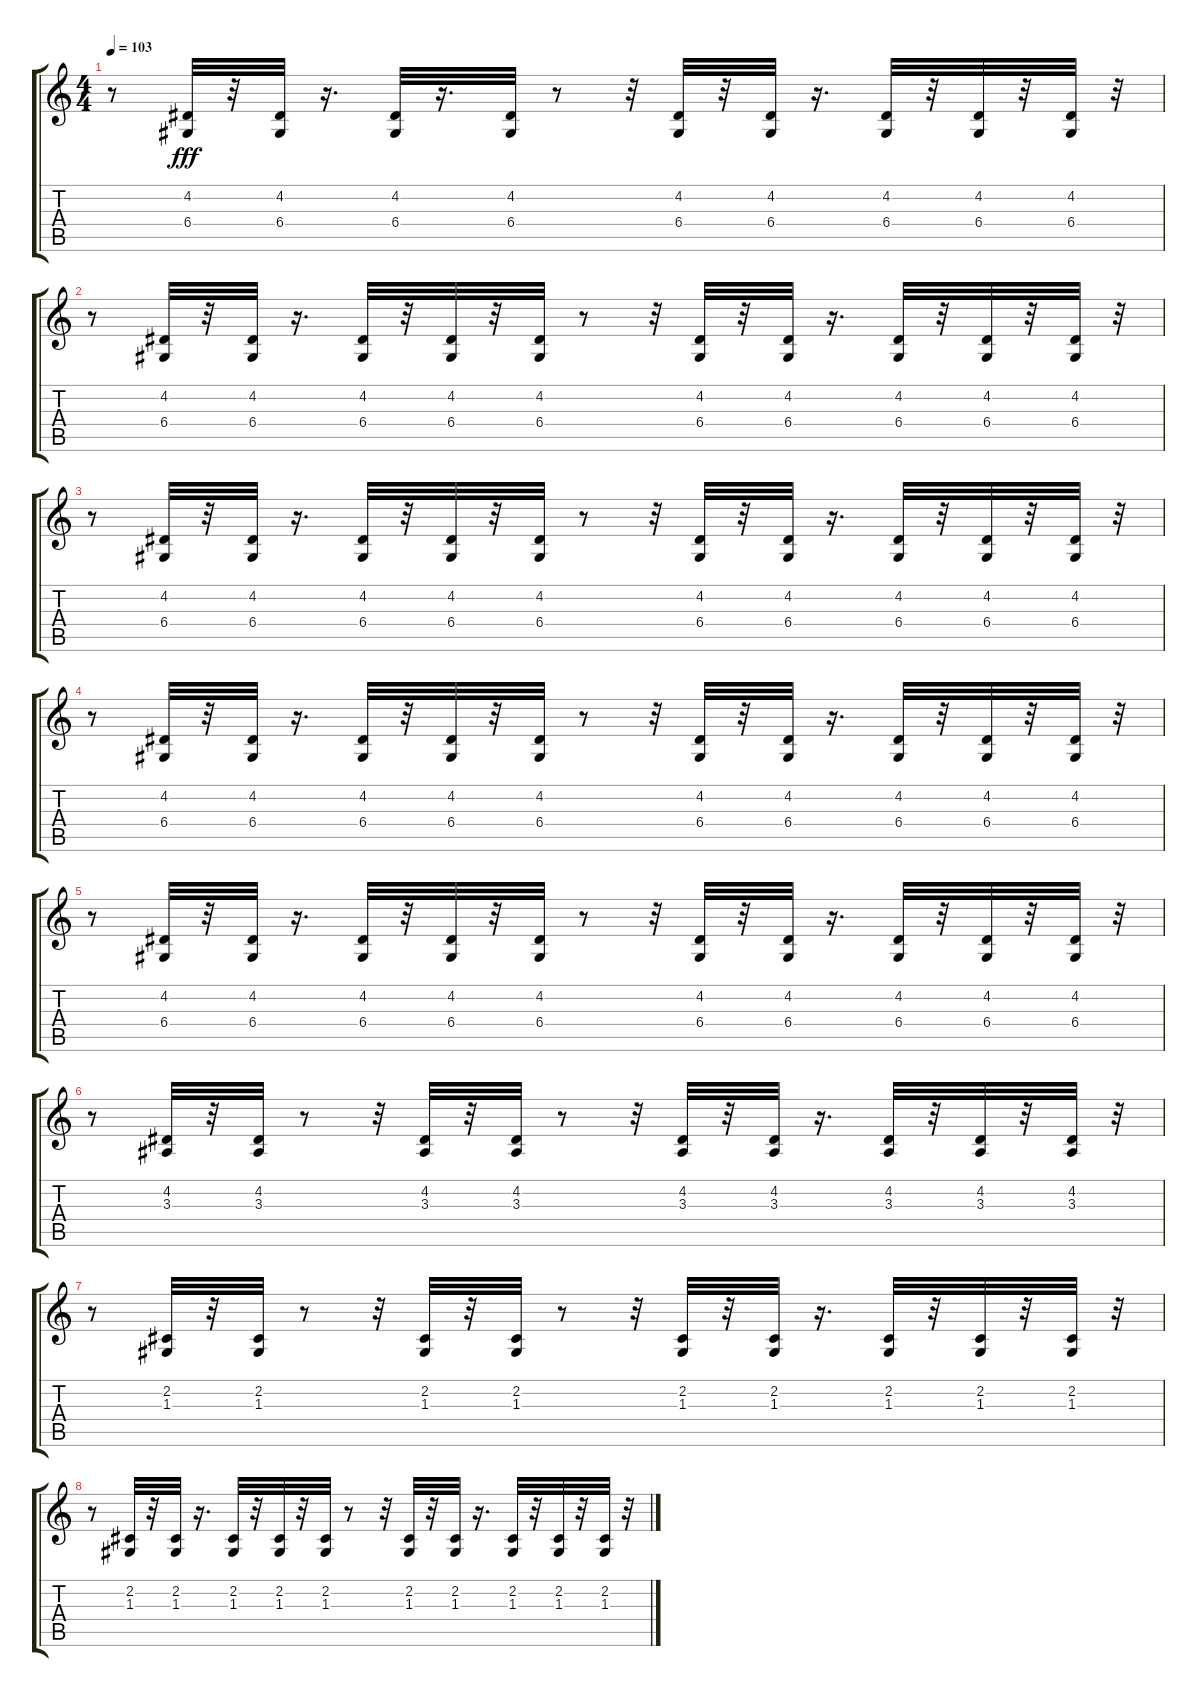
\track "" {instrument lead5charang}
\staff {score tabs}
\tuning (E4 B3 G3 D3 A2 E2) {hide}
\ts (4 4)
\tempo 103
\clef g2
\ks c
r.8{dy fff} (4.2 6.4).32 r.32 (4.2 6.4).32 r.16{d} (4.2 6.4).32 r.16{d} (4.2 6.4).32 r.8 r.32 (4.2 6.4).32 r.32 (4.2 6.4).32 r.16{d} (4.2 6.4).32 r.32 (4.2 6.4).32 r.32 (4.2 6.4).32 r.32 |
r.8 (4.2 6.4).32 r.32 (4.2 6.4).32 r.16{d} (4.2 6.4).32 r.32 (4.2 6.4).32 r.32 (4.2 6.4).32 r.8 r.32 (4.2 6.4).32 r.32 (4.2 6.4).32 r.16{d} (4.2 6.4).32 r.32 (4.2 6.4).32 r.32 (4.2 6.4).32 r.32 |
r.8 (4.2 6.4).32 r.32 (4.2 6.4).32 r.16{d} (4.2 6.4).32 r.32 (4.2 6.4).32 r.32 (4.2 6.4).32 r.8 r.32 (4.2 6.4).32 r.32 (4.2 6.4).32 r.16{d} (4.2 6.4).32 r.32 (4.2 6.4).32 r.32 (4.2 6.4).32 r.32 |
r.8 (4.2 6.4).32 r.32 (4.2 6.4).32 r.16{d} (4.2 6.4).32 r.32 (4.2 6.4).32 r.32 (4.2 6.4).32 r.8 r.32 (4.2 6.4).32 r.32 (4.2 6.4).32 r.16{d} (4.2 6.4).32 r.32 (4.2 6.4).32 r.32 (4.2 6.4).32 r.32 |
r.8 (4.2 6.4).32 r.32 (4.2 6.4).32 r.16{d} (4.2 6.4).32 r.32 (4.2 6.4).32 r.32 (4.2 6.4).32 r.8 r.32 (4.2 6.4).32 r.32 (4.2 6.4).32 r.16{d} (4.2 6.4).32 r.32 (4.2 6.4).32 r.32 (4.2 6.4).32 r.32 |
r.8 (4.2 3.3).32 r.32 (4.2 3.3).32 r.8 r.32 (4.2 3.3).32 r.32 (4.2 3.3).32 r.8 r.32 (4.2 3.3).32 r.32 (4.2 3.3).32 r.16{d} (4.2 3.3).32 r.32 (4.2 3.3).32 r.32 (4.2 3.3).32 r.32 |
r.8 (2.2 1.3).32 r.32 (2.2 1.3).32 r.8 r.32 (2.2 1.3).32 r.32 (2.2 1.3).32 r.8 r.32 (2.2 1.3).32 r.32 (2.2 1.3).32 r.16{d} (2.2 1.3).32 r.32 (2.2 1.3).32 r.32 (2.2 1.3).32 r.32 |
r.8 (2.2 1.3).32 r.32 (2.2 1.3).32 r.16{d} (2.2 1.3).32 r.32 (2.2 1.3).32 r.32 (2.2 1.3).32 r.8 r.32 (2.2 1.3).32 r.32 (2.2 1.3).32 r.16{d} (2.2 1.3).32 r.32 (2.2 1.3).32 r.32 (2.2 1.3).32 r.32
